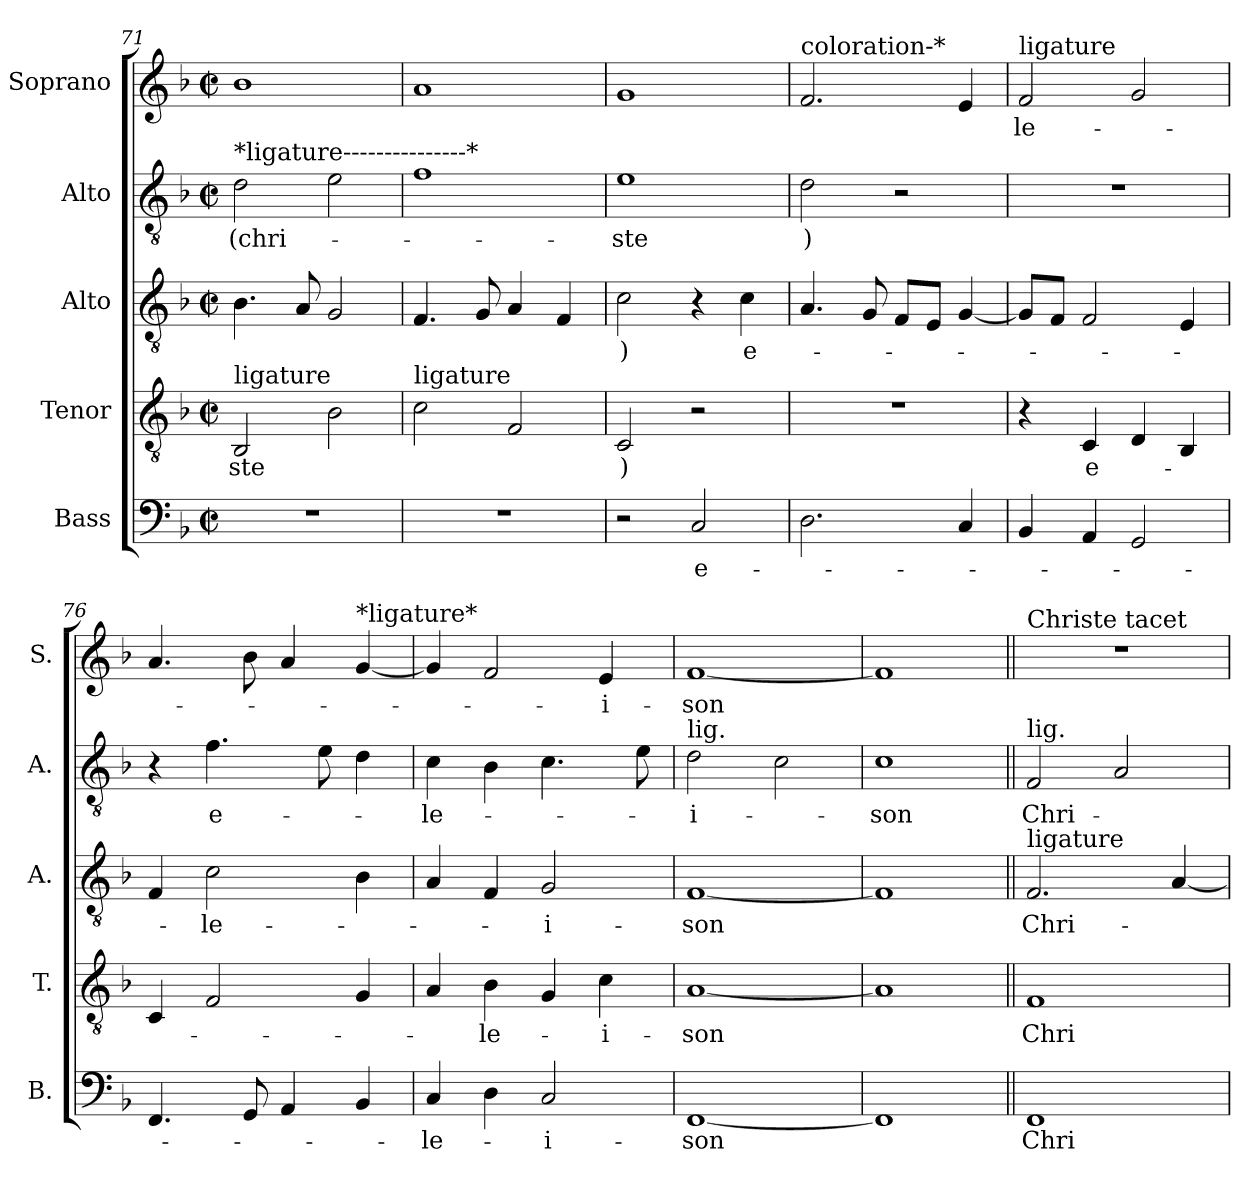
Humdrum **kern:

**kern	**text	**kern	**text	**kern	**text	**kern	**text	**kern	**text
*part5	*part5	*part4	*part4	*part3	*part3	*part2	*part2	*part1	*part1
*staff5	*staff5	*staff4	*staff4	*staff3	*staff3	*staff2	*staff2	*staff1	*staff1
*I"Bass	*	*I"Tenor	*	*I"Alto	*	*I"Alto	*	*I"Soprano	*
*I'B.	*	*I'T.	*	*I'A.	*	*I'A.	*	*I'S.	*
*clefF4	*	*clefGv2	*	*clefGv2	*	*clefGv2	*	*clefG2	*
*k[b-]	*	*k[b-]	*	*k[b-]	*	*k[b-]	*	*k[b-]	*
*M2/2	*	*M2/2	*	*M2/2	*	*M2/2	*	*M2/2	*
*met(c|)	*	*met(c|)	*	*met(c|)	*	*met(c|)	*	*met(c|)	*
=71	=71	=71	=71	=71	=71	=71	=71	=71	=71
!	!	!	!	!	!	!LO:TX:a:t=*ligature---------------*	!	!	!
!	!	!LO:TX:a:t=ligature	!	!	!	!	!	!	!
!	!	!	!LO:LY:b	!	!	!	!LO:LY:b	!	!
1r	.	2BB-/	-ste	4.B-\	.	2d\	(chri-	1b-	.
.	.	.	.	8A/	.	.	.	.	.
.	.	2B-\	.	2G/	.	2e\	.	.	.
=72	=72	=72	=72	=72	=72	=72	=72	=72	=72
!	!	!LO:TX:a:t=ligature	!	!	!	!	!	!	!
1r	.	2c\	.	4.F/	.	1f	.	1a	.
.	.	.	.	8G/	.	.	.	.	.
.	.	2F/	.	4A/	.	.	.	.	.
.	.	.	.	4F/	.	.	.	.	.
=73	=73	=73	=73	=73	=73	=73	=73	=73	=73
!	!	!	!LO:LY:b	!	!LO:LY:b	!	!LO:LY:b	!	!
2r	.	2C/	)	2c\	)	1e	-ste	1g	.
!	!LO:LY:b	!	!	!	!	!	!	!	!
2C/	e-	2r	.	4r	.	.	.	.	.
!	!	!	!	!	!LO:LY:b	!	!	!	!
.	.	.	.	4c\	e-	.	.	.	.
=74	=74	=74	=74	=74	=74	=74	=74	=74	=74
!	!	!	!	!	!	!	!	!LO:TX:a:t=coloration-*	!
!	!	!	!	!	!	!	!LO:LY:b	!	!
2.D\	.	1r	.	4.A/	.	2d\	)	2.f/	.
.	.	.	.	8G/	.	.	.	.	.
.	.	.	.	8F/L	.	2r	.	.	.
.	.	.	.	8E/J	.	.	.	.	.
4C/	.	.	.	[4G/	.	.	.	4e/	.
=75	=75	=75	=75	=75	=75	=75	=75	=75	=75
!	!	!	!	!	!	!	!	!LO:TX:a:t=ligature	!
!	!	!	!	!	!	!	!	!	!LO:LY:b
4BB-/	.	4r	.	8G/L]	.	1r	.	2f/	-le-
.	.	.	.	8F/J	.	.	.	.	.
!	!	!	!LO:LY:b	!	!	!	!	!	!
4AA/	.	4C/	e-	2F/	.	.	.	.	.
2GG/	.	4D/	.	.	.	.	.	2g/	.
.	.	4BB-/	.	4E/	.	.	.	.	.
=76	=76	=76	=76	=76	=76	=76	=76	=76	=76
4.FF/	.	4C/	.	4F/	.	4r	.	4.a/	.
!	!	!	!	!	!LO:LY:b	!	!LO:LY:b	!	!
.	.	2F/	.	2c\	-le-	4.f\	e-	.	.
8GG/	.	.	.	.	.	.	.	8b-\	.
4AA/	.	.	.	.	.	.	.	4a/	.
.	.	.	.	.	.	8e\	.	.	.
!	!	!	!	!	!	!	!	!LO:TX:a:t=*ligature*	!
4BB-/	.	4G/	.	4B-\	.	4d\	.	[4g/	.
=77	=77	=77	=77	=77	=77	=77	=77	=77	=77
!	!LO:LY:b	!	!	!	!	!	!LO:LY:b	!	!
4C/	-le-	4A/	.	4A/	.	4c\	-le-	4g/]	.
!	!	!	!LO:LY:b	!	!	!	!	!	!
4D\	.	4B-\	-le-	4F/	.	4B-\	.	2f/	.
!	!LO:LY:b	!	!	!	!LO:LY:b	!	!	!	!
2C/	-i-	4G/	.	2G/	-i-	4.c\	.	.	.
!	!	!	!LO:LY:b	!	!	!	!	!	!LO:LY:b
.	.	4c\	-i-	.	.	.	.	4e/	-i-
.	.	.	.	.	.	8e\	.	.	.
=78	=78	=78	=78	=78	=78	=78	=78	=78	=78
!	!	!	!	!	!	!LO:TX:a:t=lig.	!	!	!
!	!LO:LY:b	!	!LO:LY:b	!	!LO:LY:b	!	!LO:LY:b	!	!LO:LY:b
[1FF	-son	[1A	-son	[1F	-son	2d\	i-	[1f	-son
.	.	.	.	.	.	2c\	.	.	.
=79	=79	=79	=79	=79	=79	=79	=79	=79	=79
!	!	!	!	!	!	!	!LO:LY:b	!	!
1FF]	.	1A]	.	1F]	.	1c	-son	1f]	.
=80||	=80||	=80||	=80||	=80||	=80||	=80||	=80||	=80||	=80||
!	!	!	!	!	!	!	!	!LO:TX:a:t=Christe tacet	!
!	!	!	!	!	!	!LO:TX:a:t=lig.	!	!	!
!	!	!	!	!LO:TX:a:t=ligature	!	!	!	!	!
!	!LO:LY:b	!	!LO:LY:b	!	!LO:LY:b	!	!LO:LY:b	!	!
1FF	Chri-	1F	Chri-	2.F/	Chri-	2F/	Chri-	1r	.
.	.	.	.	.	.	2A/	.	.	.
.	.	.	.	[4A/	.	.	.	.	.
=	=	=	=	=	=	=	=	=	=
*-	*-	*-	*-	*-	*-	*-	*-	*-	*-
